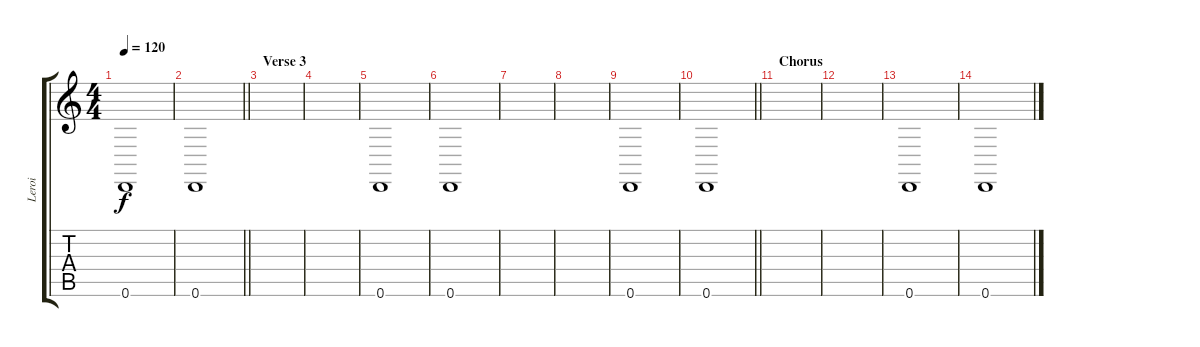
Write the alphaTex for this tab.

\track ("Leroi" "Leroi") {instrument baritonesax}
\staff {score tabs}
\tuning (E4 B3 G3 D3 A2 D2) {hide}
\ts (4 4)
\tempo 120
\clef g2
\ks c
0.6.1{dy f} |
\barLineRight lightlight
0.6.1 |
\section ("" "Verse 3")
|
|
0.6.1 |
0.6.1 |
|
|
0.6.1 |
\barLineRight lightlight
0.6.1 |
\section ("" "Chorus")
|
|
0.6.1 |
0.6.1
